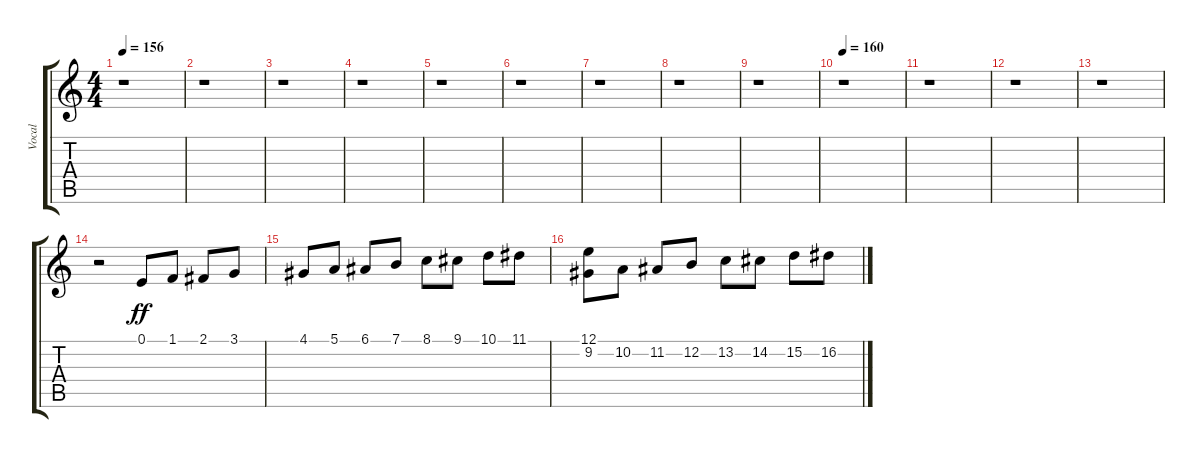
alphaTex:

\track ("Vocal" "Vocal") {instrument synthvoice}
\staff {score tabs}
\tuning (E4 B3 G3 D3 A2 E2) {hide}
\ts (4 4)
\tempo 156
\tempo 167
\tempo 156
\clef g2
\ks c
r.1{dy ff instrument synthvoice} |
r.1 |
r.1 |
r.1 |
r.1 |
r.1 |
r.1 |
r.1 |
r.1 |
\tempo 160
r.1 |
r.1 |
r.1 |
r.1 |
r.2 0.1.8 1.1.8 2.1.8 3.1.8 |
4.1.8 5.1.8 6.1.8 7.1.8 8.1.8 9.1.8 10.1.8 11.1.8 |
(12.1 9.2).8 10.2.8 11.2.8 12.2.8 13.2.8 14.2.8 15.2.8 16.2.8
